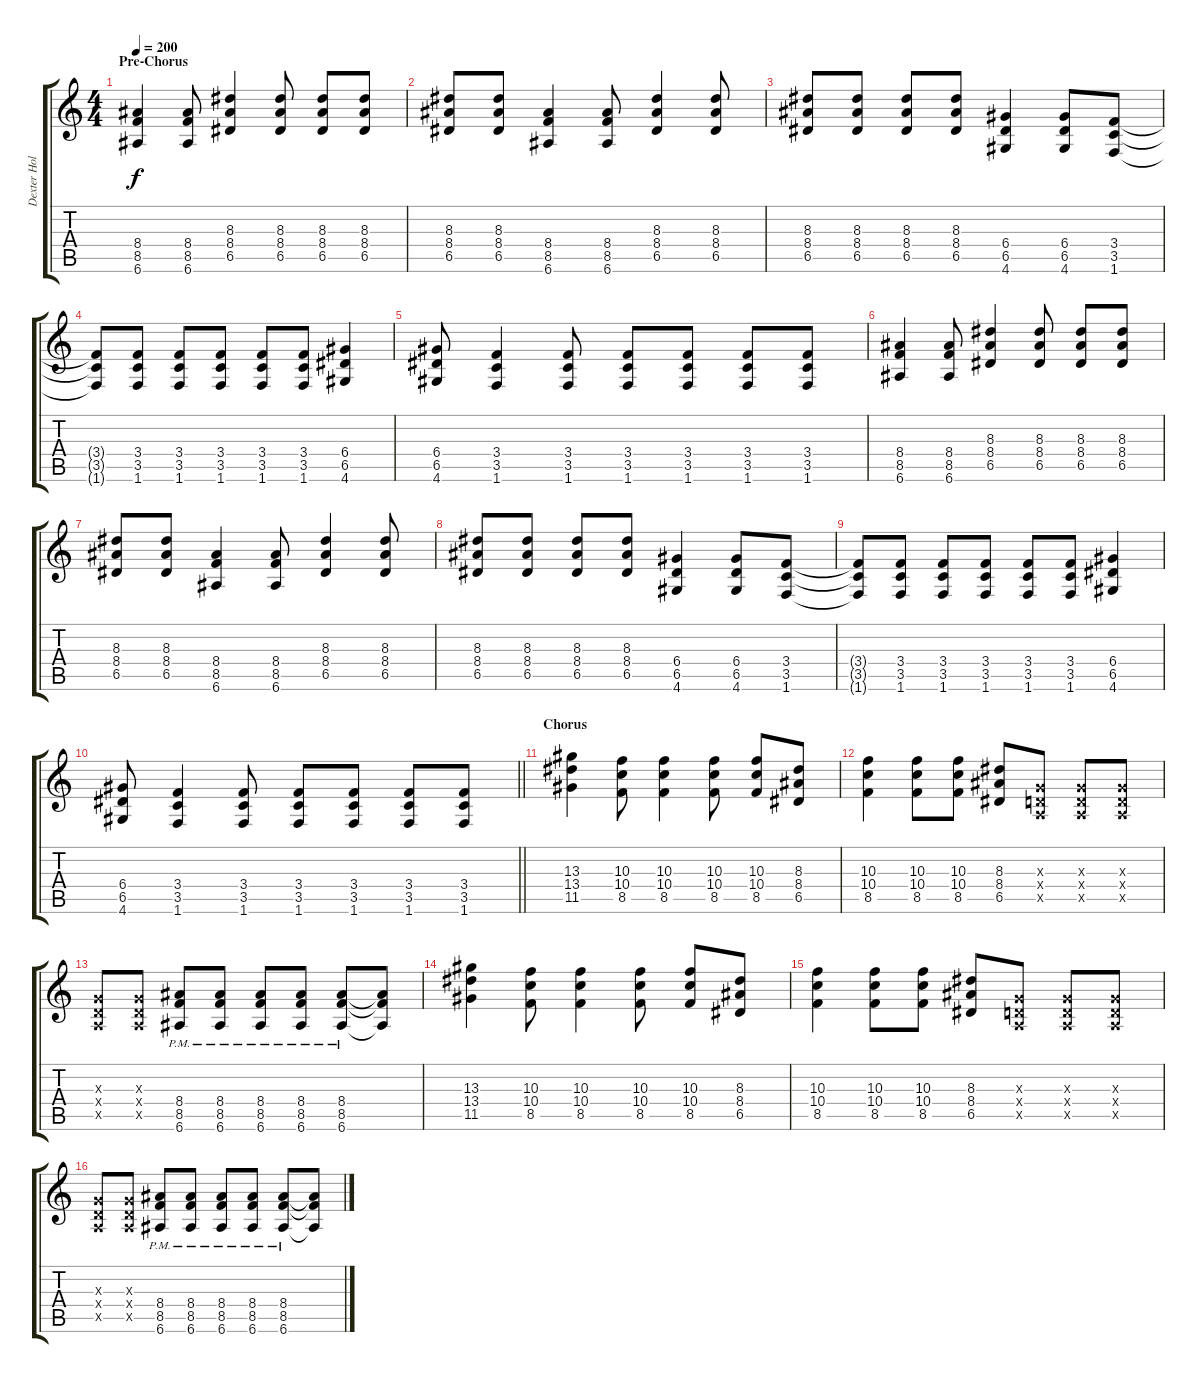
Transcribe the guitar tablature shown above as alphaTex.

\track ("Dexter Holland" "Dexter Hol") {instrument distortionguitar}
\staff {score tabs}
\tuning (E4 B3 G3 D3 A2 E2) {hide}
\ts (4 4)
\section ("" "Pre-Chorus")
\tempo 200
\clef g2
\ks c
(8.4 8.5 6.6).4{dy f} (8.4 8.5 6.6).8 (8.3 8.4 6.5).4 (8.3 8.4 6.5).8 (8.3 8.4 6.5).8 (8.3 8.4 6.5).8 |
(8.3 8.4 6.5).8 (8.3 8.4 6.5).8 (8.4 8.5 6.6).4 (8.4 8.5 6.6).8 (8.3 8.4 6.5).4 (8.3 8.4 6.5).8 |
(8.3 8.4 6.5).8 (8.3 8.4 6.5).8 (8.3 8.4 6.5).8 (8.3 8.4 6.5).8 (6.4 6.5 4.6).4 (6.4 6.5 4.6).8 (3.4 3.5 1.6).8 |
(3.4{t} 3.5{t} 1.6{t}).8 (3.4 3.5 1.6).8 (3.4 3.5 1.6).8 (3.4 3.5 1.6).8 (3.4 3.5 1.6).8 (3.4 3.5 1.6).8 (6.4 6.5 4.6).4 |
(6.4 6.5 4.6).8 (3.4 3.5 1.6).4 (3.4 3.5 1.6).8 (3.4 3.5 1.6).8 (3.4 3.5 1.6).8 (3.4 3.5 1.6).8 (3.4 3.5 1.6).8 |
(8.4 8.5 6.6).4 (8.4 8.5 6.6).8 (8.3 8.4 6.5).4 (8.3 8.4 6.5).8 (8.3 8.4 6.5).8 (8.3 8.4 6.5).8 |
(8.3 8.4 6.5).8 (8.3 8.4 6.5).8 (8.4 8.5 6.6).4 (8.4 8.5 6.6).8 (8.3 8.4 6.5).4 (8.3 8.4 6.5).8 |
(8.3 8.4 6.5).8 (8.3 8.4 6.5).8 (8.3 8.4 6.5).8 (8.3 8.4 6.5).8 (6.4 6.5 4.6).4 (6.4 6.5 4.6).8 (3.4 3.5 1.6).8 |
(3.4{t} 3.5{t} 1.6{t}).8 (3.4 3.5 1.6).8 (3.4 3.5 1.6).8 (3.4 3.5 1.6).8 (3.4 3.5 1.6).8 (3.4 3.5 1.6).8 (6.4 6.5 4.6).4 |
\barLineRight lightlight
(6.4 6.5 4.6).8 (3.4 3.5 1.6).4 (3.4 3.5 1.6).8 (3.4 3.5 1.6).8 (3.4 3.5 1.6).8 (3.4 3.5 1.6).8 (3.4 3.5 1.6).8 |
\section ("" "Chorus")
(13.3 13.4 11.5).4 (10.3 10.4 8.5).8 (10.3 10.4 8.5).4 (10.3 10.4 8.5).8 (10.3 10.4 8.5).8 (8.3 8.4 6.5).8 |
(10.3 10.4 8.5).4 (10.3 10.4 8.5).8 (10.3 10.4 8.5).8 (8.3 8.4 6.5).8 (0.3{x} 0.4{x} 0.5{x}).8 (0.3{x} 0.4{x} 0.5{x}).8 (0.3{x} 0.4{x} 0.5{x}).8 |
(0.3{x} 0.4{x} 0.5{x}).8 (0.3{x} 0.4{x} 0.5{x}).8 (8.4{pm} 8.5{pm} 6.6{pm}).8 (8.4{pm} 8.5{pm} 6.6{pm}).8 (8.4{pm} 8.5{pm} 6.6{pm}).8 (8.4{pm} 8.5{pm} 6.6{pm}).8 (8.4{pm} 8.5{pm} 6.6{pm}).8 (8.4{t} 8.5{t} 6.6{t}).8 |
(13.3 13.4 11.5).4 (10.3 10.4 8.5).8 (10.3 10.4 8.5).4 (10.3 10.4 8.5).8 (10.3 10.4 8.5).8 (8.3 8.4 6.5).8 |
(10.3 10.4 8.5).4 (10.3 10.4 8.5).8 (10.3 10.4 8.5).8 (8.3 8.4 6.5).8 (0.3{x} 0.4{x} 0.5{x}).8 (0.3{x} 0.4{x} 0.5{x}).8 (0.3{x} 0.4{x} 0.5{x}).8 |
(0.3{x} 0.4{x} 0.5{x}).8 (0.3{x} 0.4{x} 0.5{x}).8 (8.4{pm} 8.5{pm} 6.6{pm}).8 (8.4{pm} 8.5{pm} 6.6{pm}).8 (8.4{pm} 8.5{pm} 6.6{pm}).8 (8.4{pm} 8.5{pm} 6.6{pm}).8 (8.4{pm} 8.5{pm} 6.6{pm}).8 (8.4{t} 8.5{t} 6.6{t}).8
